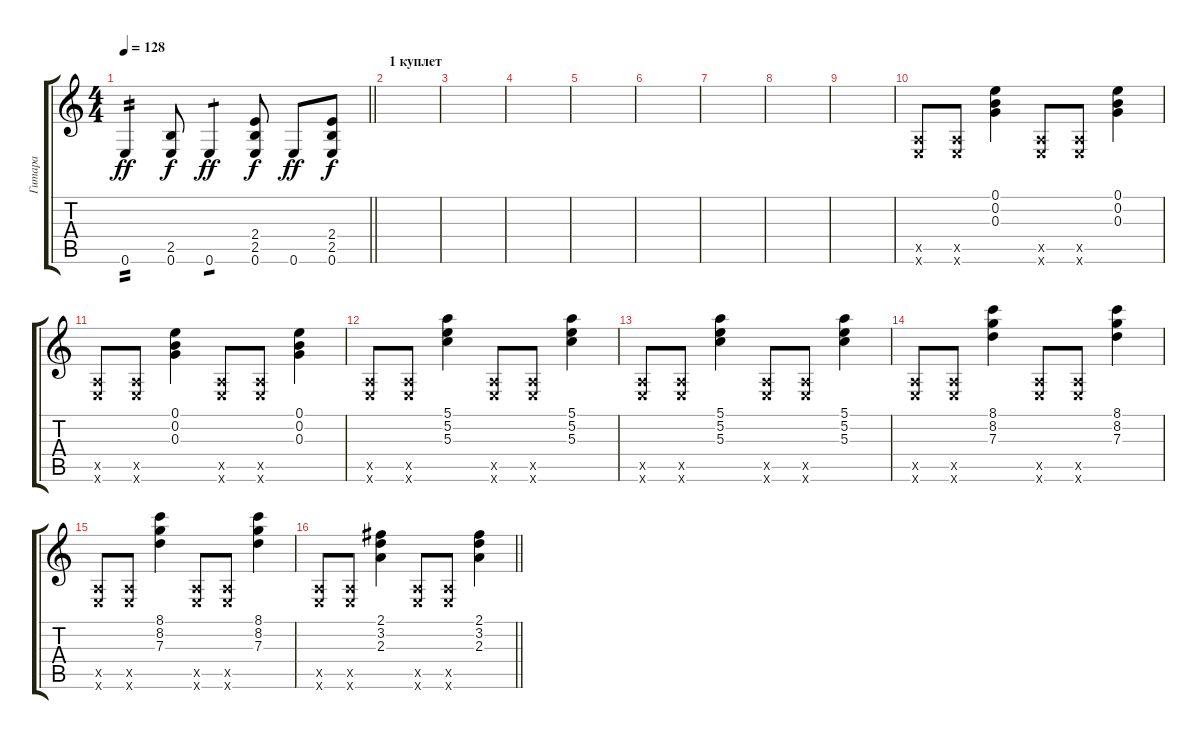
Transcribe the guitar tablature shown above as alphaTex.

\track ("Гитара" "Гитара") {instrument distortionguitar}
\staff {score tabs}
\tuning (E4 B3 G3 D3 A2 E2) {hide}
\ts (4 4)
\tempo 128
\clef g2
\barLineRight lightlight
\ks c
0.6.4{tp 2 dy ff} (2.5 0.6).8{dy f} 0.6.4{tp 1 dy ff} (2.4 2.5 0.6).8{dy f} 0.6.8{dy ff} (2.4 2.5 0.6).8{dy f} |
\section ("" "1 куплет")
|
|
|
|
|
|
|
|
(0.5{x} 0.6{x}).8{volume 8} (0.5{x} 0.6{x}).8 (0.1 0.2 0.3).4 (0.5{x} 0.6{x}).8 (0.5{x} 0.6{x}).8 (0.1 0.2 0.3).4 |
(0.5{x} 0.6{x}).8 (0.5{x} 0.6{x}).8 (0.1 0.2 0.3).4 (0.5{x} 0.6{x}).8 (0.5{x} 0.6{x}).8 (0.1 0.2 0.3).4 |
(0.5{x} 0.6{x}).8 (0.5{x} 0.6{x}).8 (5.1 5.2 5.3).4 (0.5{x} 0.6{x}).8 (0.5{x} 0.6{x}).8 (5.1 5.2 5.3).4 |
(0.5{x} 0.6{x}).8 (0.5{x} 0.6{x}).8 (5.1 5.2 5.3).4 (0.5{x} 0.6{x}).8 (0.5{x} 0.6{x}).8 (5.1 5.2 5.3).4 |
(0.5{x} 0.6{x}).8 (0.5{x} 0.6{x}).8 (8.1 8.2 7.3).4 (0.5{x} 0.6{x}).8 (0.5{x} 0.6{x}).8 (8.1 8.2 7.3).4 |
(0.5{x} 0.6{x}).8 (0.5{x} 0.6{x}).8 (8.1 8.2 7.3).4 (0.5{x} 0.6{x}).8 (0.5{x} 0.6{x}).8 (8.1 8.2 7.3).4 |
\barLineRight lightlight
(0.5{x} 0.6{x}).8 (0.5{x} 0.6{x}).8 (2.1 3.2 2.3).4 (0.5{x} 0.6{x}).8 (0.5{x} 0.6{x}).8 (2.1 3.2 2.3).4
